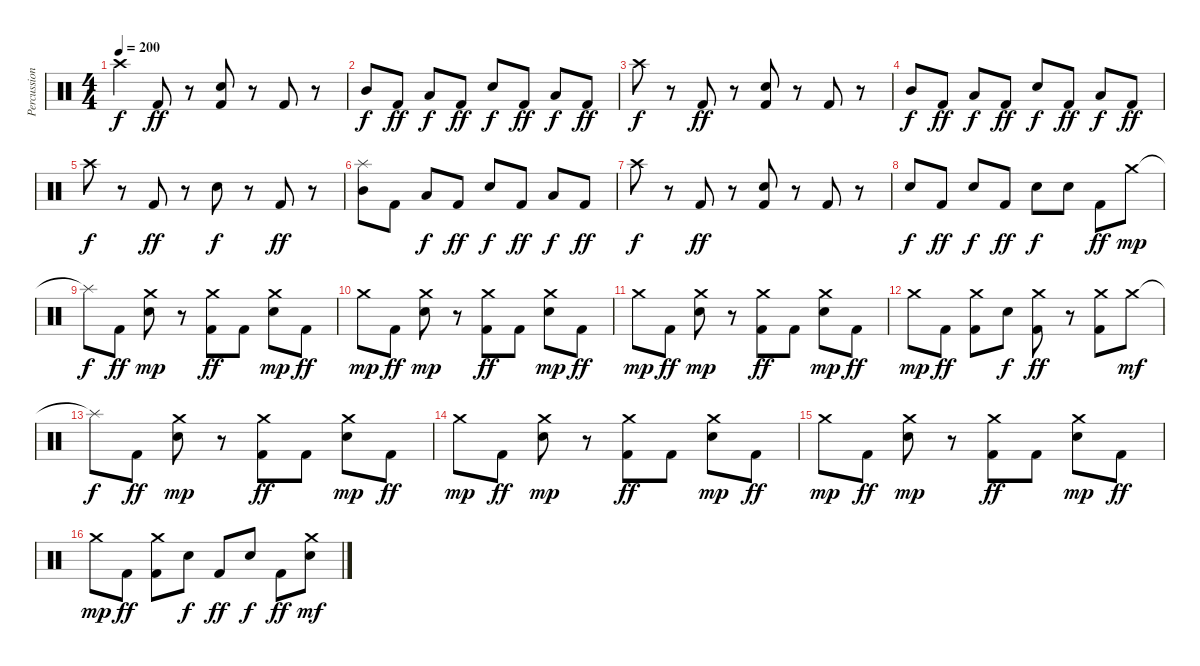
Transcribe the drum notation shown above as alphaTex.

\track ("Percussion" "Percussion") {instrument percussion}
\staff {score}
\articulation defaults
\ts (4 4)
\tempo 200
\clef neutral
\ks c "Crash high (hit)".4{dy f} "Kick (hit) 2".8{dy ff}
r.8 ("Electric Snare (hit)" "Kick (hit) 2").8 r.8 "Kick (hit) 2".8 r.8 |
"Mid Tom (hit)".8{dy f} "Kick (hit) 2".8{dy ff} "Low Tom (hit)".8{dy f} "Kick (hit) 2".8{dy ff} "Electric Snare (hit)".8{dy f} "Kick (hit) 2".8{dy ff} "Low Tom (hit)".8{dy f} "Kick (hit) 2".8{dy ff} |
"Crash high (hit)".8{dy f} r.8 "Kick (hit) 2".8{dy ff} r.8 ("Electric Snare (hit)" "Kick (hit) 2").8 r.8 "Kick (hit) 2".8 r.8 |
"Mid Tom (hit)".8{dy f} "Kick (hit) 2".8{dy ff} "Low Tom (hit)".8{dy f} "Kick (hit) 2".8{dy ff} "Electric Snare (hit)".8{dy f} "Kick (hit) 2".8{dy ff} "Low Tom (hit)".8{dy f} "Kick (hit) 2".8{dy ff} |
"Crash high (hit)".8{dy f} r.8 "Kick (hit) 2".8{dy ff} r.8 "Electric Snare (hit)".8{dy f} r.8 "Kick (hit) 2".8{dy ff} r.8 |
("Splash (hit)" "Mid Tom (hit)").8 "Kick (hit) 2".8 "Low Tom (hit)".8{dy f} "Kick (hit) 2".8{dy ff} "Electric Snare (hit)".8{dy f} "Kick (hit) 2".8{dy ff} "Low Tom (hit)".8{dy f} "Kick (hit) 2".8{dy ff} |
"Crash high (hit)".8{dy f} r.8 "Kick (hit) 2".8{dy ff} r.8 ("Electric Snare (hit)" "Kick (hit) 2").8 r.8 "Kick (hit) 2".8 r.8 |
"Electric Snare (hit)".8{dy f} "Kick (hit) 2".8{dy ff} "Electric Snare (hit)".8{dy f} "Kick (hit) 2".8{dy ff} "Electric Snare (hit)".8{dy f} "Electric Snare (hit)".8 "Kick (hit) 2".8{dy ff} "Crash medium (hit)".8{dy mp} |
"Splash (hit)"{t}.8{dy f} "Kick (hit) 2".8{dy ff} ("Crash medium (hit)" "Electric Snare (hit)").8{dy mp} r.8 ("Crash medium (hit)" "Kick (hit) 2").8{dy ff} "Kick (hit) 2".8 ("Crash medium (hit)" "Electric Snare (hit)").8{dy mp} "Kick (hit) 2".8{dy ff} |
"Crash medium (hit)".8{dy mp} "Kick (hit) 2".8{dy ff} ("Crash medium (hit)" "Electric Snare (hit)").8{dy mp} r.8 ("Crash medium (hit)" "Kick (hit) 2").8{dy ff} "Kick (hit) 2".8 ("Crash medium (hit)" "Electric Snare (hit)").8{dy mp} "Kick (hit) 2".8{dy ff} |
"Crash medium (hit)".8{dy mp} "Kick (hit) 2".8{dy ff} ("Crash medium (hit)" "Electric Snare (hit)").8{dy mp} r.8 ("Crash medium (hit)" "Kick (hit) 2").8{dy ff} "Kick (hit) 2".8 ("Crash medium (hit)" "Electric Snare (hit)").8{dy mp} "Kick (hit) 2".8{dy ff} |
"Crash medium (hit)".8{dy mp} "Kick (hit) 2".8{dy ff} ("Crash medium (hit)" "Kick (hit) 2").8 "Electric Snare (hit)".8{dy f} ("Crash medium (hit)" "Kick (hit) 2").8{dy ff} r.8 ("Crash medium (hit)" "Kick (hit) 2").8 "Crash medium (hit)".8{dy mf} |
"Splash (hit)"{t}.8{dy f} "Kick (hit) 2".8{dy ff} ("Crash medium (hit)" "Electric Snare (hit)").8{dy mp} r.8 ("Crash medium (hit)" "Kick (hit) 2").8{dy ff} "Kick (hit) 2".8 ("Crash medium (hit)" "Electric Snare (hit)").8{dy mp} "Kick (hit) 2".8{dy ff} |
"Crash medium (hit)".8{dy mp} "Kick (hit) 2".8{dy ff} ("Crash medium (hit)" "Electric Snare (hit)").8{dy mp} r.8 ("Crash medium (hit)" "Kick (hit) 2").8{dy ff} "Kick (hit) 2".8 ("Crash medium (hit)" "Electric Snare (hit)").8{dy mp} "Kick (hit) 2".8{dy ff} |
"Crash medium (hit)".8{dy mp} "Kick (hit) 2".8{dy ff} ("Crash medium (hit)" "Electric Snare (hit)").8{dy mp} r.8 ("Crash medium (hit)" "Kick (hit) 2").8{dy ff} "Kick (hit) 2".8 ("Crash medium (hit)" "Electric Snare (hit)").8{dy mp} "Kick (hit) 2".8{dy ff} |
"Crash medium (hit)".8{dy mp} "Kick (hit) 2".8{dy ff} ("Crash medium (hit)" "Kick (hit) 2").8 "Electric Snare (hit)".8{dy f} "Kick (hit) 2".8{dy ff} "Electric Snare (hit)".8{dy f} "Kick (hit) 2".8{dy ff} ("Crash medium (hit)" "Electric Snare (hit)").8{dy mf}
